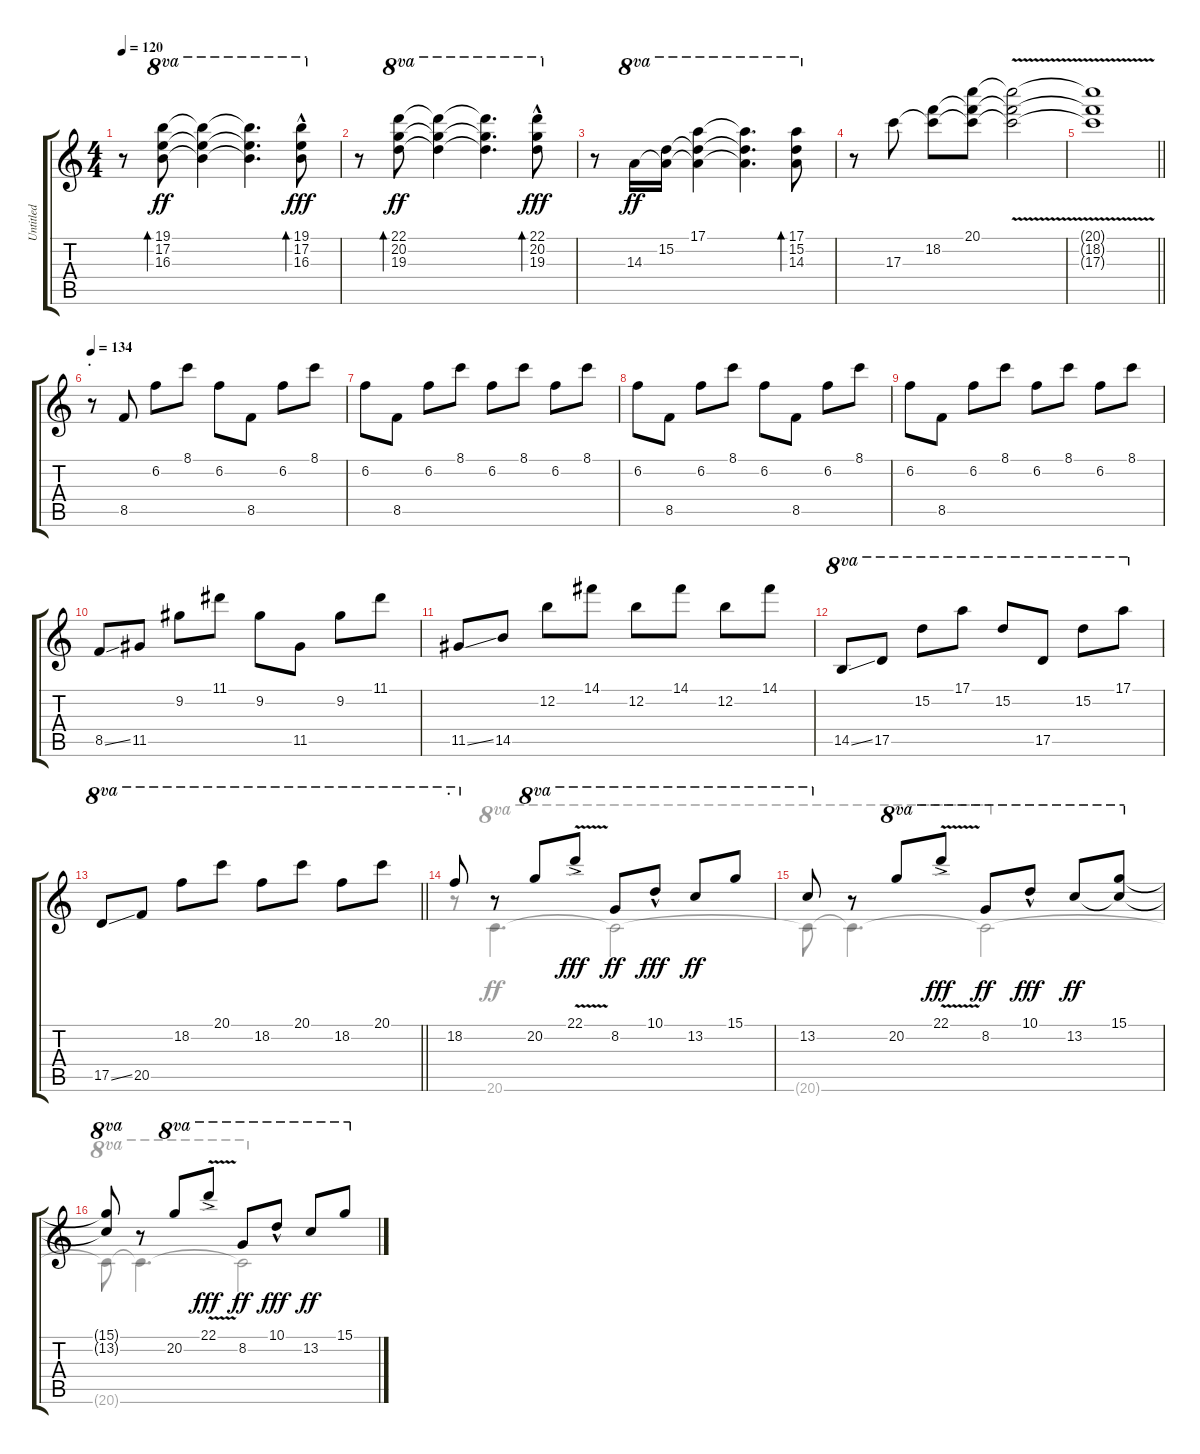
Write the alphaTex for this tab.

\track ("Untitled" "Untitled") {instrument electricguitarclean}
\staff {score tabs}
\tuning (E4 B3 G3 D3 A2 E2) {hide}
\voice
\ts (4 4)
\tempo 120
\clef g2
\ks c
r.8{dy ff instrument electricguitarclean} (19.1 17.2 16.3).8{bd 30 ot 8va} (19.1{t} 17.2{t} 16.3{t}).4{ot 8va} (19.1{t} 17.2{t} 16.3{t}).4{d ot 8va} (19.1{hac} 17.2{hac} 16.3{hac}).8{bd 30 ot 8va dy fff} |
r.8 (22.1 20.2 19.3).8{bd 30 ot 8va dy ff} (22.1{t} 20.2{t} 19.3{t}).4{ot 8va} (22.1{t} 20.2{t} 19.3{t}).4{d ot 8va} (22.1{hac} 20.2{hac} 19.3{hac}).8{bd 30 ot 8va dy fff} |
r.8 14.3.16{ot 8va dy ff} (15.2 14.3{t}).16{ot 8va} (17.1 15.2{t} 14.3{t}).4{ot 8va} (17.1{t} 15.2{t} 14.3{t}).4{d ot 8va} (17.1 15.2 14.3).8{bd 30 ot 8va} |
r.8 17.3.8 (18.2 17.3{t}).8 (20.1 18.2{t} 17.3{t}).8 (20.1{v t} 18.2{v t} 17.3{v t}).2 |
\barLineRight lightlight
(20.1{t} 18.2{t} 17.3{t}).1 |
\section ("" ".")
\tempo 134
r.8 8.5.8 6.2.8 8.1.8 6.2.8 8.5.8 6.2.8 8.1.8 |
6.2.8 8.5.8 6.2.8 8.1.8 6.2.8 8.1.8 6.2.8 8.1.8 |
6.2.8 8.5.8 6.2.8 8.1.8 6.2.8 8.5.8 6.2.8 8.1.8 |
6.2.8 8.5.8 6.2.8 8.1.8 6.2.8 8.1.8 6.2.8 8.1.8 |
8.5{ss}.8 11.5.8 9.2.8 11.1.8 9.2.8 11.5.8 9.2.8 11.1.8 |
11.5{ss}.8 14.5.8 12.2.8 14.1.8 12.2.8 14.1.8 12.2.8 14.1.8 |
14.5{ss}.8{ot 8va} 17.5.8{ot 8va} 15.2.8{ot 8va} 17.1.8{ot 8va} 15.2.8{ot 8va} 17.5.8{ot 8va} 15.2.8{ot 8va} 17.1.8{ot 8va} |
\barLineRight lightlight
17.5{ss}.8{ot 8va} 20.5.8{ot 8va} 18.2.8{ot 8va} 20.1.8{ot 8va} 18.2.8{ot 8va} 20.1.8{ot 8va} 18.2.8{ot 8va} 20.1.8{ot 8va} |
\section ("" ".")
18.2.8{ot 8va} r.8 20.2.8{ot 8va} 22.1{v ac}.8{ot 8va dy fff} 8.2.8{ot 8va dy ff} 10.1{hac}.8{ot 8va dy fff} 13.2.8{ot 8va dy ff} 15.1.8{ot 8va} |
13.2.8{ot 8va} r.8 20.2.8{ot 8va} 22.1{v ac}.8{ot 8va dy fff} 8.2.8{ot 8va dy ff} 10.1{hac}.8{ot 8va dy fff} 13.2.8{ot 8va dy ff} (15.1 13.2{t}).8{ot 8va} |
(15.1{t} 13.2{t}).8{ot 8va} r.8 20.2.8{ot 8va} 22.1{v ac}.8{ot 8va dy fff} 8.2.8{ot 8va dy ff} 10.1{hac}.8{ot 8va dy fff} 13.2.8{ot 8va dy ff} 15.1.8{ot 8va}
\voice
\clef g2
\ottava regular
\simile none
\ks c
|
|
|
|
\barLineRight lightlight
|
|
|
|
|
|
|
|
\barLineRight lightlight
|
r.8 20.6.4{d ot 8va} 20.6{t}.2{ot 8va} |
20.6{t}.8{ot 8va} 20.6{t}.4{d ot 8va} 20.6{t}.2{ot 8va} |
20.6{t}.8{ot 8va} 20.6{t}.4{d ot 8va} 20.6{t}.2{ot 8va}
